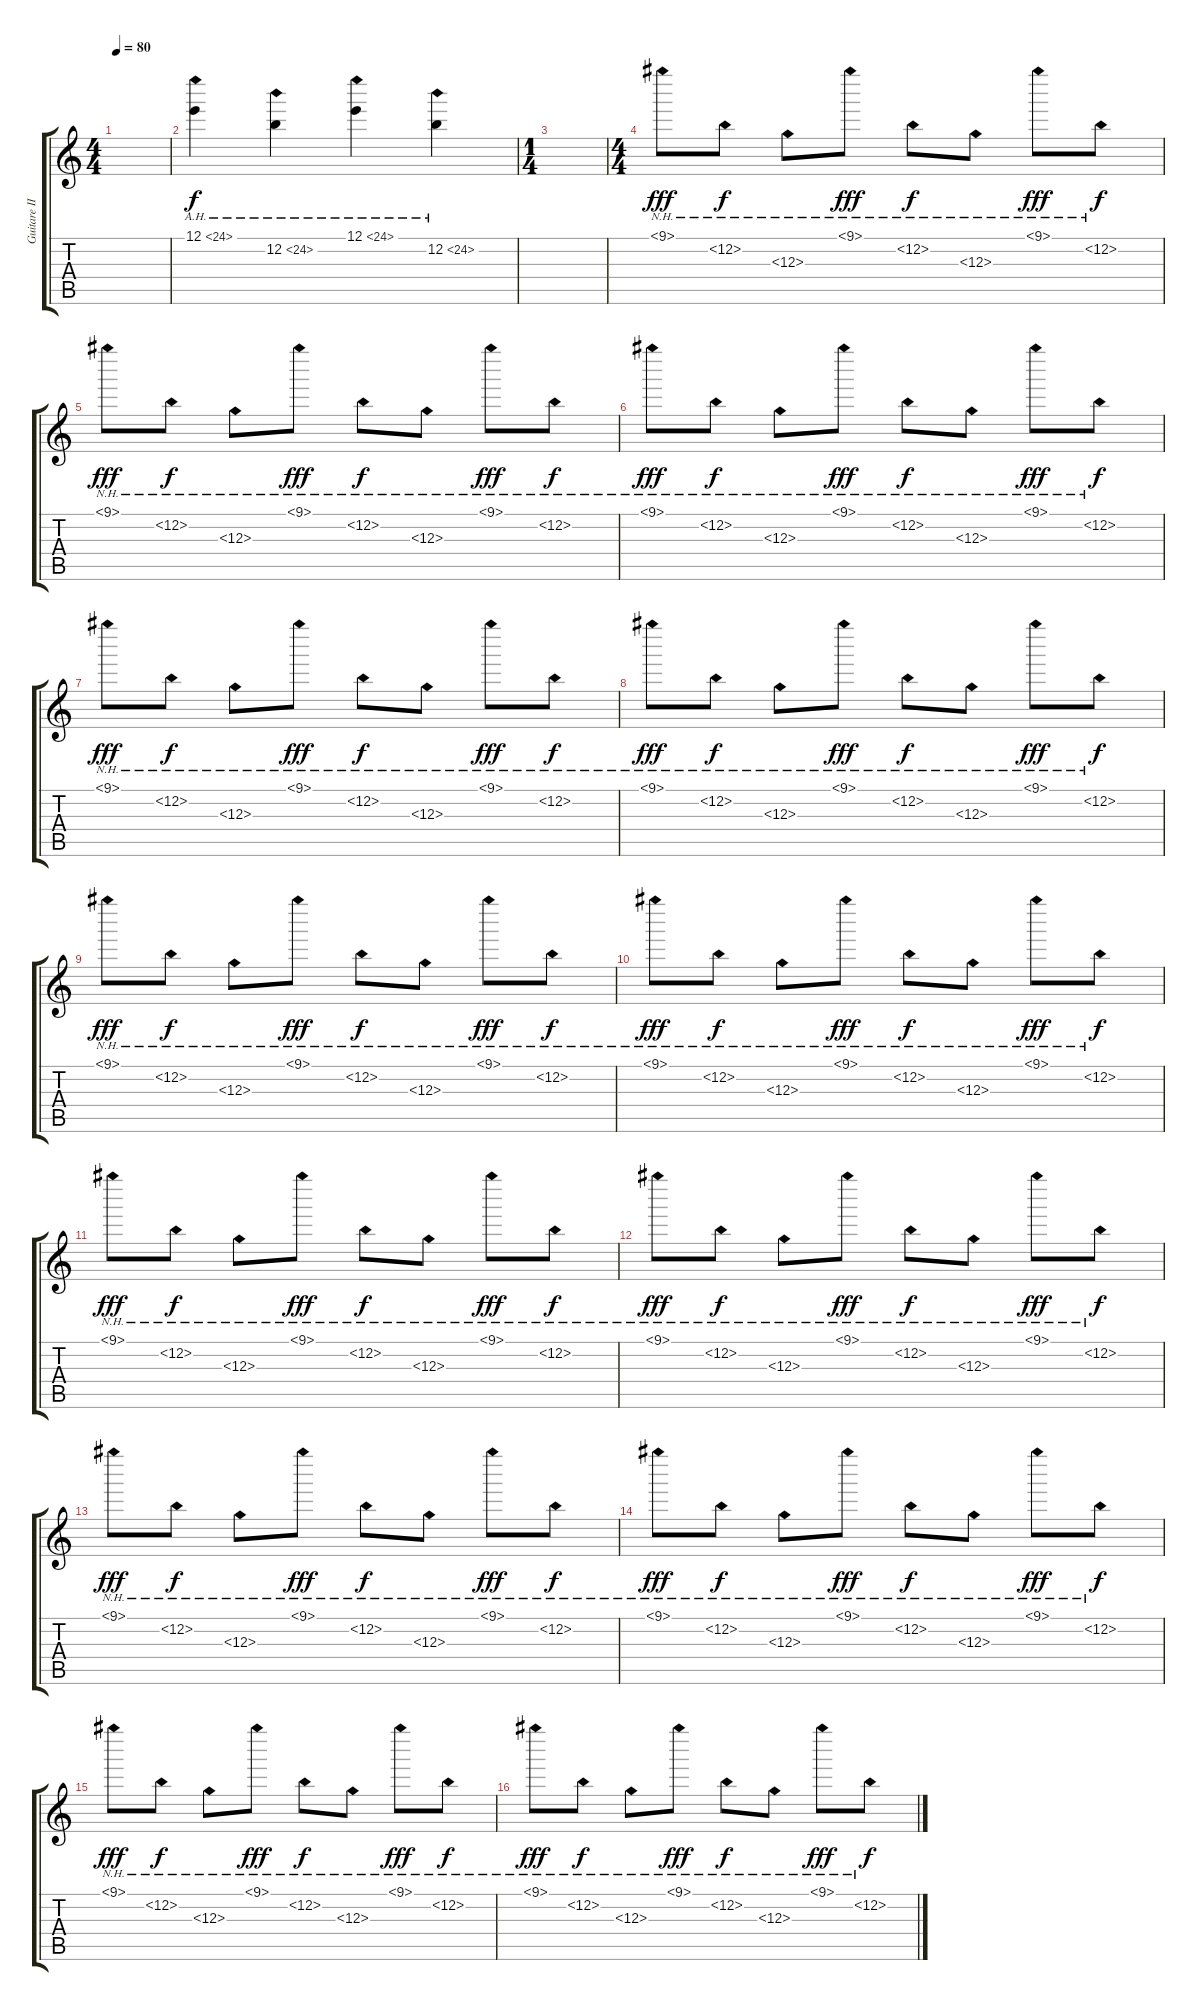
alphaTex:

\track ("Guitare II" "Guitare II") {instrument electricguitarjazz}
\staff {score tabs}
\tuning (E4 B3 G3 D3 A2 E2) {hide}
\ts (4 4)
\tempo 80
\clef g2
\ks c
|
12.1{ah 12}.4{instrument overdrivenguitar} 12.2{ah 12}.4 12.1{ah 12}.4 12.2{ah 12}.4 |
\ts (1 4)
|
\ts (4 4)
9.1{nh}.8{dy fff volume 8} 12.2{nh}.8{dy f} 13.3{nh}.8 9.1{nh}.8{dy fff} 12.2{nh}.8{dy f} 13.3{nh}.8 9.1{nh}.8{dy fff} 12.2{nh}.8{dy f} |
9.1{nh}.8{dy fff} 12.2{nh}.8{dy f} 13.3{nh}.8 9.1{nh}.8{dy fff} 12.2{nh}.8{dy f} 13.3{nh}.8 9.1{nh}.8{dy fff} 12.2{nh}.8{dy f} |
9.1{nh}.8{dy fff} 12.2{nh}.8{dy f} 13.3{nh}.8 9.1{nh}.8{dy fff} 12.2{nh}.8{dy f} 13.3{nh}.8 9.1{nh}.8{dy fff} 12.2{nh}.8{dy f} |
9.1{nh}.8{dy fff} 12.2{nh}.8{dy f} 13.3{nh}.8 9.1{nh}.8{dy fff} 12.2{nh}.8{dy f} 13.3{nh}.8 9.1{nh}.8{dy fff} 12.2{nh}.8{dy f} |
9.1{nh}.8{dy fff} 12.2{nh}.8{dy f} 13.3{nh}.8 9.1{nh}.8{dy fff} 12.2{nh}.8{dy f} 13.3{nh}.8 9.1{nh}.8{dy fff} 12.2{nh}.8{dy f} |
9.1{nh}.8{dy fff} 12.2{nh}.8{dy f} 13.3{nh}.8 9.1{nh}.8{dy fff} 12.2{nh}.8{dy f} 13.3{nh}.8 9.1{nh}.8{dy fff} 12.2{nh}.8{dy f} |
9.1{nh}.8{dy fff} 12.2{nh}.8{dy f} 13.3{nh}.8 9.1{nh}.8{dy fff} 12.2{nh}.8{dy f} 13.3{nh}.8 9.1{nh}.8{dy fff} 12.2{nh}.8{dy f} |
9.1{nh}.8{dy fff} 12.2{nh}.8{dy f} 13.3{nh}.8 9.1{nh}.8{dy fff} 12.2{nh}.8{dy f} 13.3{nh}.8 9.1{nh}.8{dy fff} 12.2{nh}.8{dy f} |
9.1{nh}.8{dy fff} 12.2{nh}.8{dy f} 13.3{nh}.8 9.1{nh}.8{dy fff} 12.2{nh}.8{dy f} 13.3{nh}.8 9.1{nh}.8{dy fff} 12.2{nh}.8{dy f} |
9.1{nh}.8{dy fff} 12.2{nh}.8{dy f} 13.3{nh}.8 9.1{nh}.8{dy fff} 12.2{nh}.8{dy f} 13.3{nh}.8 9.1{nh}.8{dy fff} 12.2{nh}.8{dy f} |
9.1{nh}.8{dy fff} 12.2{nh}.8{dy f} 13.3{nh}.8 9.1{nh}.8{dy fff} 12.2{nh}.8{dy f} 13.3{nh}.8 9.1{nh}.8{dy fff} 12.2{nh}.8{dy f} |
9.1{nh}.8{dy fff} 12.2{nh}.8{dy f} 13.3{nh}.8 9.1{nh}.8{dy fff} 12.2{nh}.8{dy f} 13.3{nh}.8 9.1{nh}.8{dy fff} 12.2{nh}.8{dy f} |
9.1{nh}.8{dy fff} 12.2{nh}.8{dy f} 13.3{nh}.8 9.1{nh}.8{dy fff} 12.2{nh}.8{dy f} 13.3{nh}.8 9.1{nh}.8{dy fff} 12.2{nh}.8{dy f}
